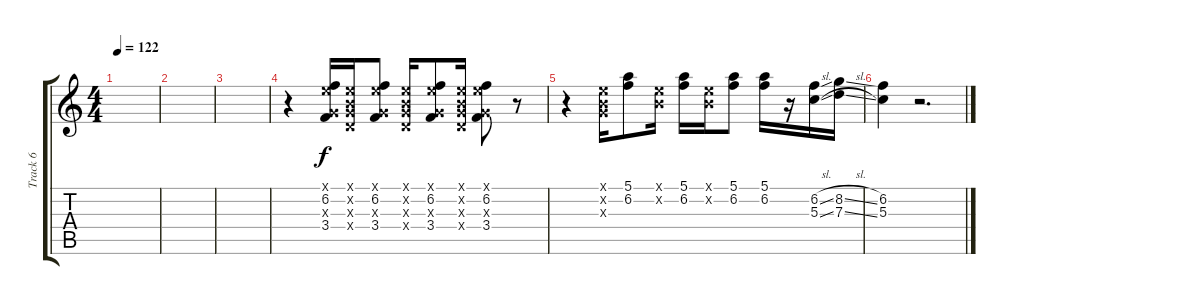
\track ("Track 6" "Track 6") {instrument distortionguitar}
\staff {score tabs}
\tuning (E4 B3 G3 D3 A2 E2) {hide}
\ts (4 4)
\tempo 122
\clef g2
\ks c
|
|
|
r.4 (0.1{x} 6.2 0.3{x} 3.4).16 (0.1{x} 0.2{x} 0.3{x} 0.4{x}).16 (0.1{x} 6.2 0.3{x} 3.4).8 (0.1{x} 0.2{x} 0.3{x} 0.4{x}).16 (0.1{x} 6.2 0.3{x} 3.4).8 (0.1{x} 0.2{x} 0.3{x} 0.4{x}).16 (0.1{x} 6.2 0.3{x} 3.4).8 r.8 |
r.4 (0.1{x} 0.2{x} 0.3{x}).16 (5.1 6.2).8 (0.1{x} 0.2{x}).16 (5.1 6.2).16 (0.1{x} 0.2{x}).16 (5.1 6.2).8 (5.1 6.2).16 r.16 (6.2{sl} 5.3{sl}).16 (8.2{sl} 7.3{sl}).16 |
(6.2 5.3).4 r.2{d}
